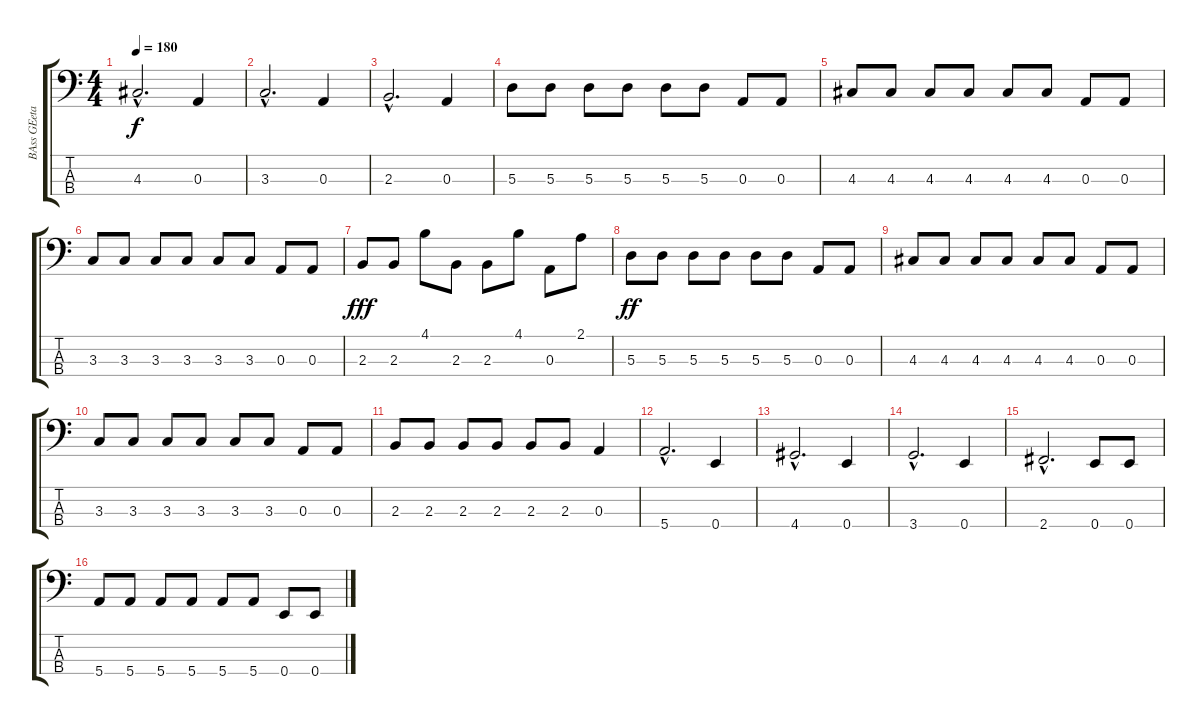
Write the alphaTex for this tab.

\track ("BAss GEetar" "BAss GEeta") {instrument electricbasspick}
\staff {score tabs}
\tuning (G2 D2 A1 E1) {hide}
\ts (4 4)
\tempo 180
\clef f4
\ks c
4.3{hac}.2{d dy f} 0.3.4 |
3.3{hac}.2{d} 0.3.4 |
2.3{hac}.2{d} 0.3.4 |
5.3.8 5.3.8 5.3.8 5.3.8 5.3.8 5.3.8 0.3.8 0.3.8 |
4.3.8 4.3.8 4.3.8 4.3.8 4.3.8 4.3.8 0.3.8 0.3.8 |
3.3.8 3.3.8 3.3.8 3.3.8 3.3.8 3.3.8 0.3.8 0.3.8 |
2.3.8{dy fff} 2.3.8 4.1.8 2.3.8 2.3.8 4.1.8 0.3.8 2.1.8 |
5.3.8{dy ff} 5.3.8 5.3.8 5.3.8 5.3.8 5.3.8 0.3.8 0.3.8 |
4.3.8 4.3.8 4.3.8 4.3.8 4.3.8 4.3.8 0.3.8 0.3.8 |
3.3.8 3.3.8 3.3.8 3.3.8 3.3.8 3.3.8 0.3.8 0.3.8 |
2.3.8 2.3.8 2.3.8 2.3.8 2.3.8 2.3.8 0.3.4 |
5.4{hac}.2{d} 0.4.4 |
4.4{hac}.2{d} 0.4.4 |
3.4{hac}.2{d} 0.4.4 |
2.4{hac}.2{d} 0.4.8 0.4.8 |
5.4.8 5.4.8 5.4.8 5.4.8 5.4.8 5.4.8 0.4.8 0.4.8
